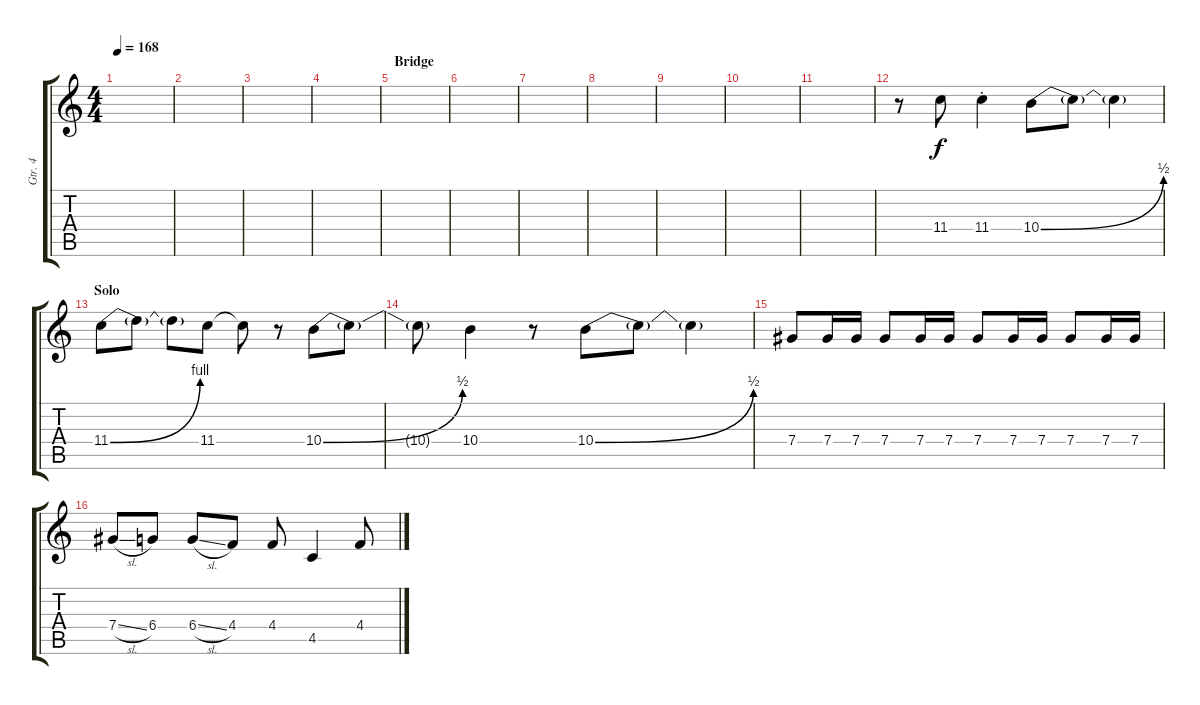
\track ("Gtr. 4" "Gtr. 4") {instrument distortionguitar}
\staff {score tabs}
\tuning (Eb4 Bb3 Gb3 Db3 Ab2 Db2) {hide}
\ts (4 4)
\tempo 168
\clef g2
\ks aminor
|
|
|
|
\section ("" "Bridge")
|
|
|
|
|
|
|
r.8 11.4.8 11.4{st}.4 10.4{be (bend 0 0 60 2)}.8 10.4{t}.8 10.4{t}.4 |
\section ("" "Solo")
11.4{be (bend 0 0 60 4)}.8 11.4{t}.8 11.4{t}.8 11.4.8 11.4{t}.8 r.8 10.4{be (bend 0 0 60 2)}.8 10.4{t}.8 |
10.4{t}.8 10.4.4 r.8 10.4{be (bend 0 0 60 2)}.8 10.4{t}.8 10.4{t}.4 |
7.4.8 7.4.16 7.4.16 7.4.8 7.4.16 7.4.16 7.4.8 7.4.16 7.4.16 7.4.8 7.4.16 7.4.16 |
7.4{sl}.8 6.4.8 6.4{sl}.8 4.4.8 4.4.8 4.5.4 4.4{ss}.8
